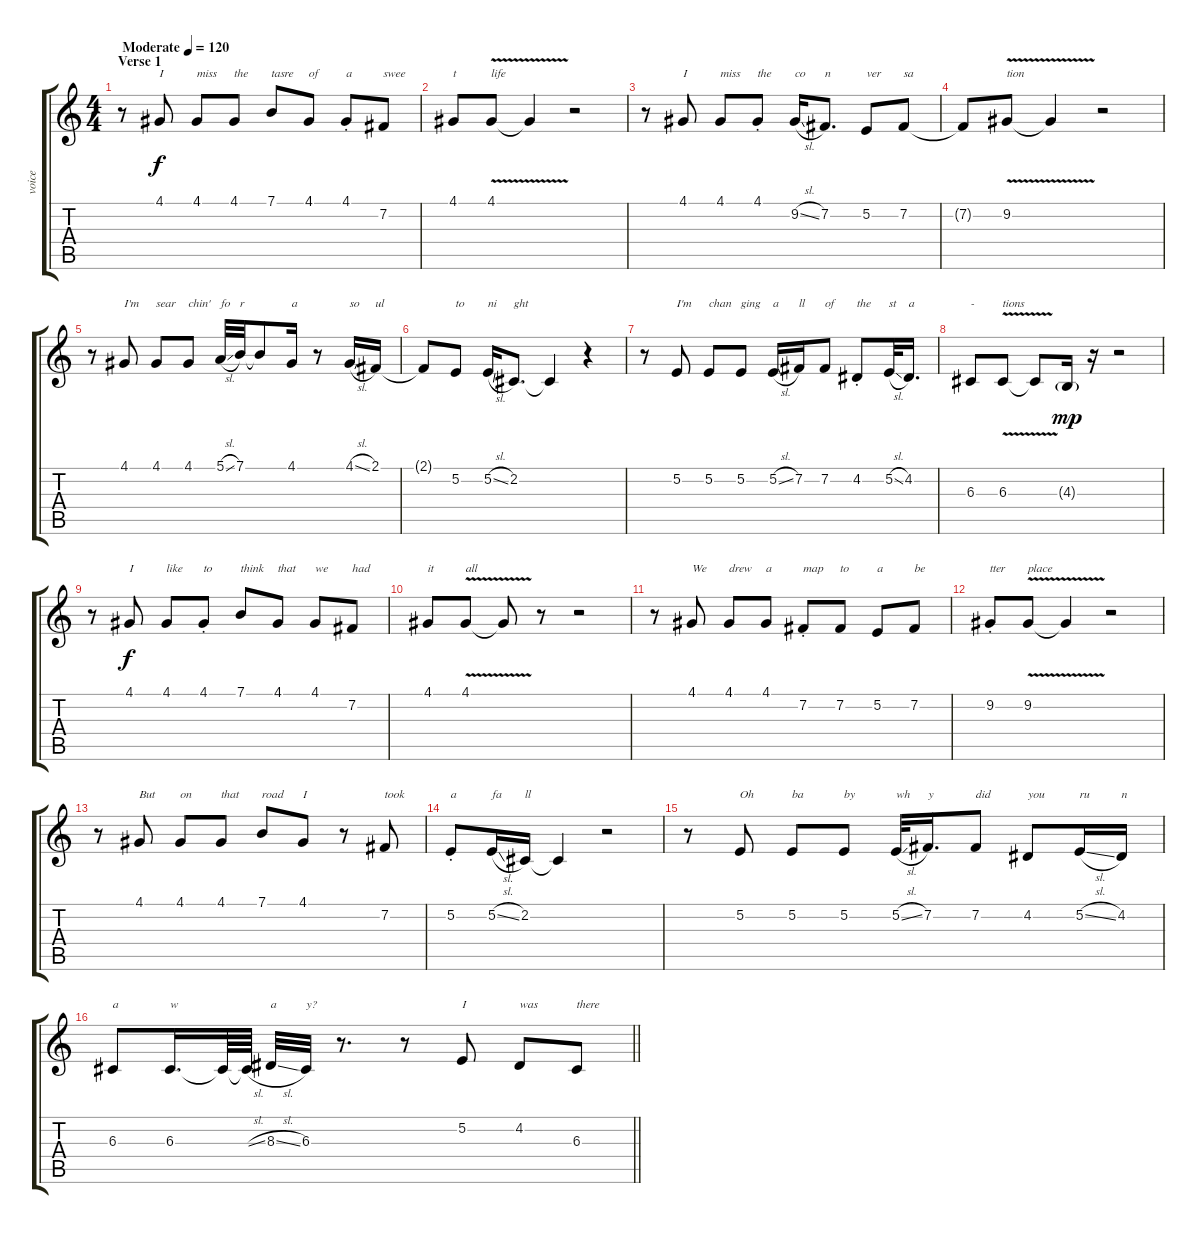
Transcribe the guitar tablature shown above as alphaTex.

\track ("voice" "voice") {instrument lead2sawtooth}
\staff {score tabs}
\tuning (E4 B3 G3 D3 A2 E2) {hide}
\ts (4 4)
\section ("" "Verse 1")
\tempo (120 "Moderate")
\clef g2
\ks c
r.8{dy f instrument lead2sawtooth} 4.1.8{txt "I"} 4.1.8{txt "miss"} 4.1.8{txt "the"} 7.1.8{txt "tasre"} 4.1.8{txt "of"} 4.1{st}.8{txt "a"} 7.2.8{txt "swee"} |
4.1.8{txt "t"} 4.1{v}.8{txt "life"} 4.1{t}.4 r.2 |
r.8 4.1.8{txt "I"} 4.1.8{txt "miss"} 4.1{st}.8{txt "the"} 9.2{sl}.16{txt "co"} 7.2.8{d txt "n"} 5.2.8{txt "ver"} 7.2.8{txt "sa"} |
7.2{t}.8 9.2{v}.8{txt "tion"} 9.2{t}.4 r.2 |
r.8 4.1.8{txt "I'm"} 4.1.8{txt "sear"} 4.1.8{txt "chin'"} 5.1{sl}.32{txt "fo"} 7.1.32{txt "r"} 7.1{t}.8 4.1.16{txt "a"} r.8 4.1{sl}.16{txt "so"} 2.1.16{txt "ul"} |
2.1{t}.8 5.2.8{txt "to"} 5.2{sl}.16{txt "ni"} 2.2.8{d txt "ght"} 2.2{t}.4 r.4 |
r.8 5.2.8{txt "I'm"} 5.2.8{txt "chan"} 5.2.8{txt "ging"} 5.2{sl}.16{txt "a"} 7.2.16{txt "ll"} 7.2.8{txt "of"} 4.2{st}.8{txt "the"} 5.2{sl}.32{txt "st"} 4.2.16{d txt "a"} |
6.3.8{txt "-"} 6.3{v}.8{txt "tions"} 6.3{t}.8 4.3{g}.16{dy mp} r.16 r.2 |
r.8 4.1.8{txt "I" dy f} 4.1.8{txt "like"} 4.1{st}.8{txt "to"} 7.1.8{txt "think"} 4.1.8{txt "that"} 4.1.8{txt "we"} 7.2.8{txt "had"} |
4.1.8{txt "it"} 4.1{v}.8{txt "all"} 4.1{t}.8 r.8 r.2 |
r.8 4.1.8{txt "We"} 4.1.8{txt "drew"} 4.1.8{txt "a"} 7.2{st}.8{txt "map"} 7.2.8{txt "to"} 5.2.8{txt "a"} 7.2.8{txt "be"} |
9.2{st}.8{txt "tter"} 9.2{v}.8{txt "place"} 9.2{t}.4 r.2 |
r.8 4.1.8{txt "But"} 4.1.8{txt "on"} 4.1.8{txt "that"} 7.1.8{txt "road"} 4.1.8{txt "I"} r.8 7.2.8{txt "took"} |
5.2{st}.8{txt "a"} 5.2{sl}.16{txt "fa"} 2.2.16{txt "ll"} 2.2{t}.4 r.2 |
r.8 5.2.8{txt "Oh"} 5.2.8{txt "ba"} 5.2.8{txt "by"} 5.2{sl}.32{txt "wh"} 7.2.16{d txt "y"} 7.2.8{txt "did"} 4.2.8{txt "you"} 5.2{sl}.16{txt "ru"} 4.2.16{txt "n"} |
\barLineRight lightlight
6.3.8{txt "a"} 6.3.16{d txt "w"} 6.3{t}.64 6.3{sl t}.64 8.3{sl}.32{txt "a"} 6.3.32{txt "y?"} r.8{d} r.8 5.2.8{txt "I"} 4.2.8{txt "was"} 6.3.8{txt "there"}
